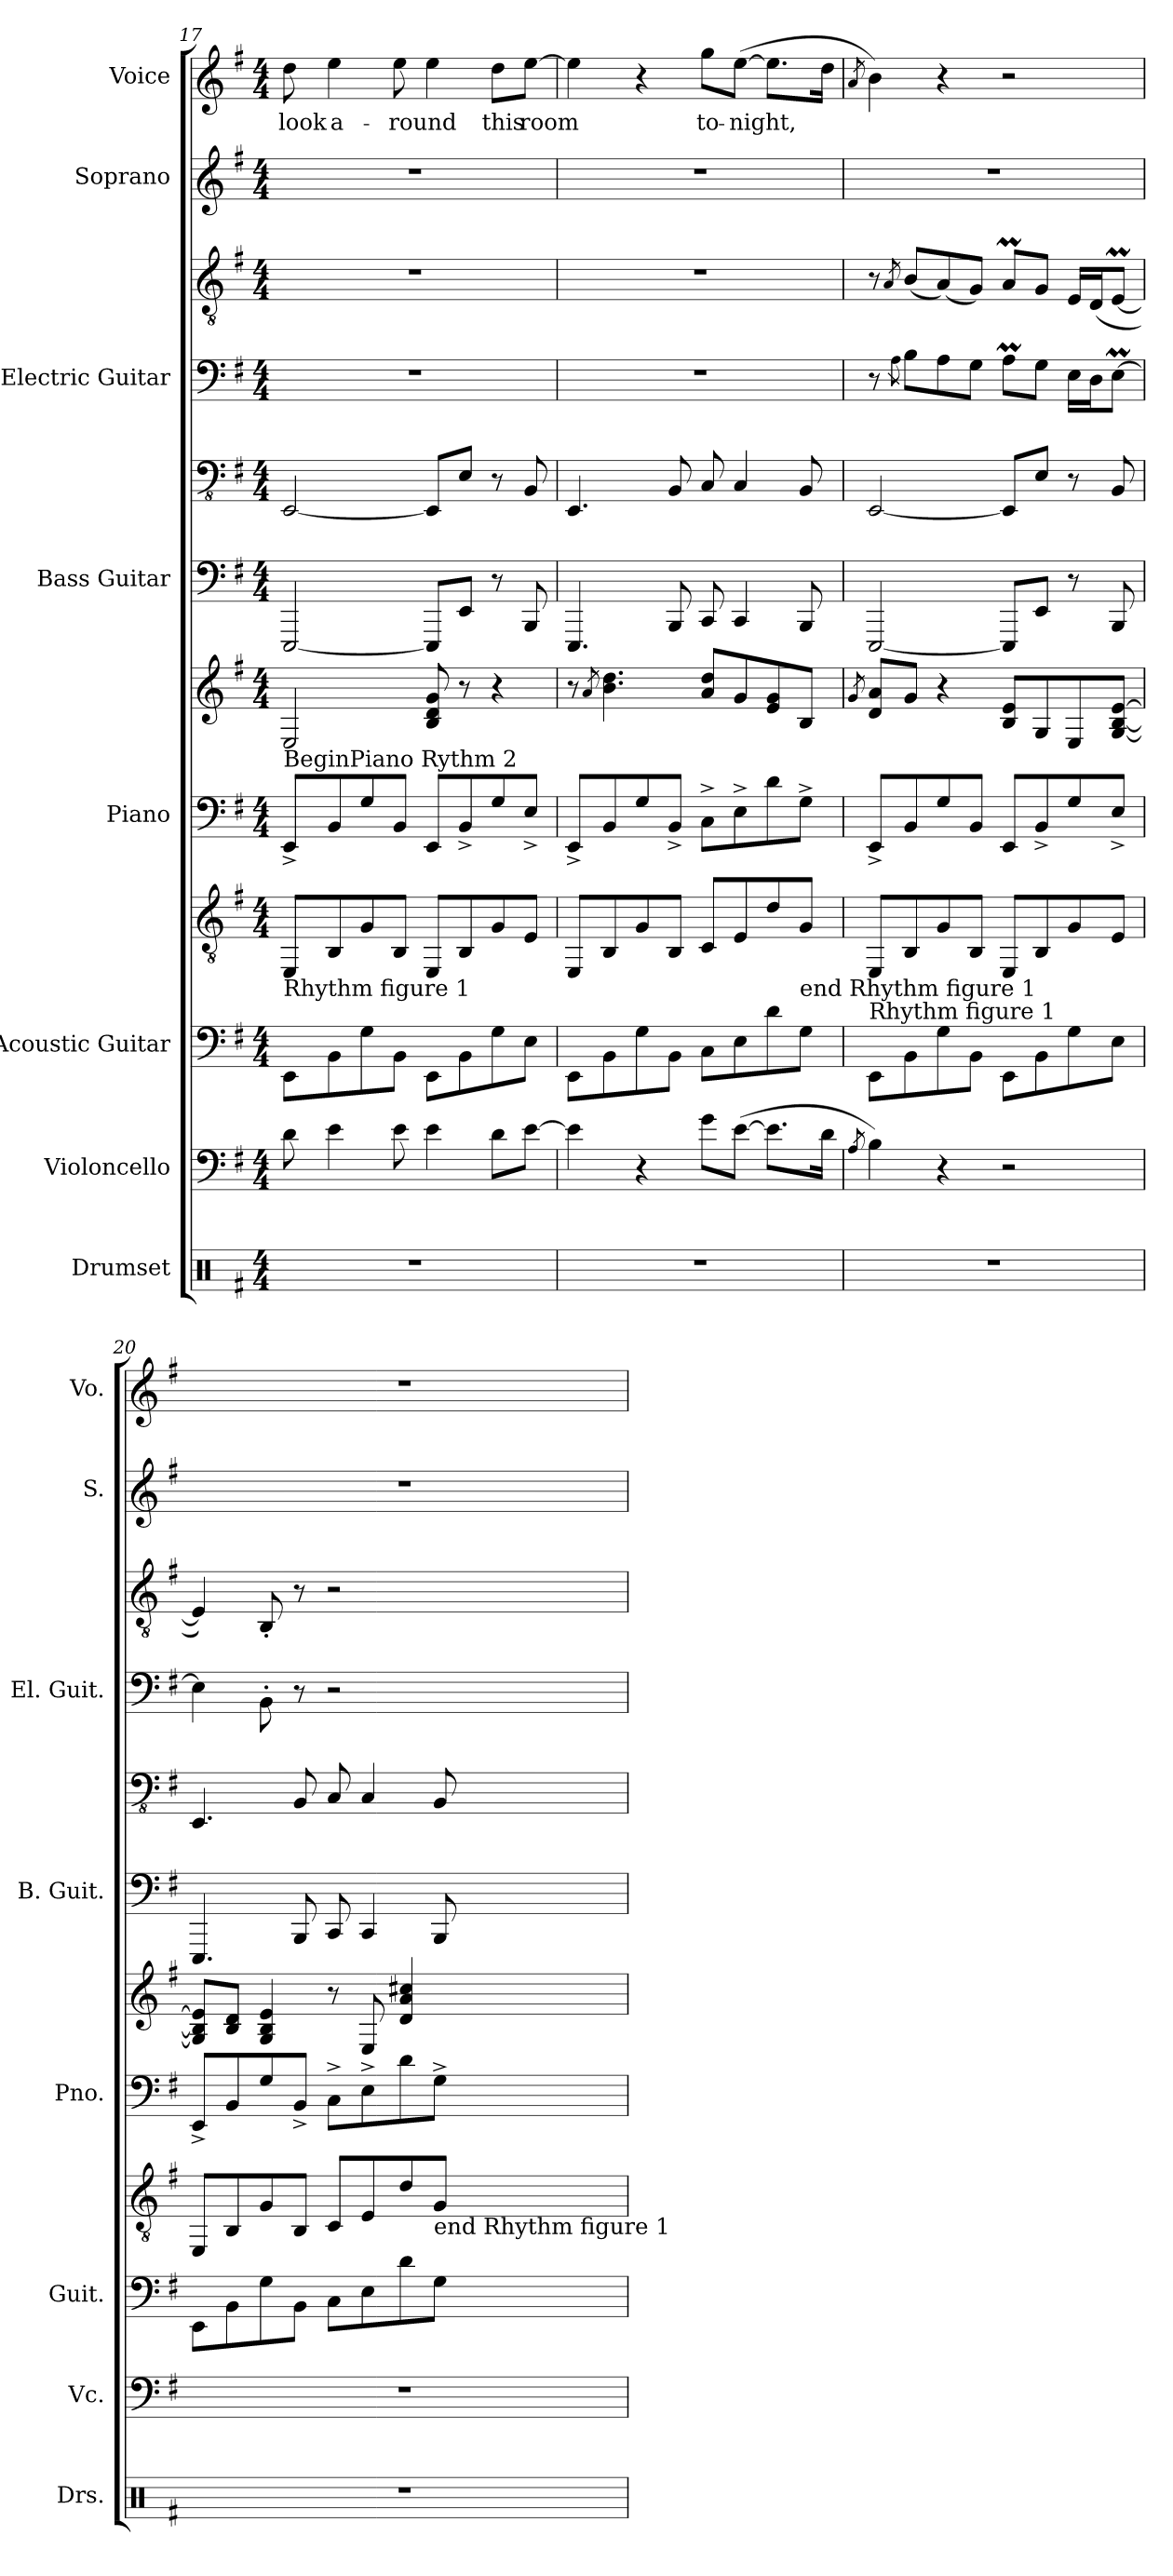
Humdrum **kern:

**kern	**kern	**kern	**kern	**kern	**kern	**kern	**kern	**kern	**kern	**kern	**kern	**text
*part8	*part7	*part6	*part6	*part5	*part5	*part4	*part4	*part3	*part3	*part2	*part1	*part1
*staff12	*staff11	*staff10	*staff9	*staff8	*staff7	*staff6	*staff5	*staff4	*staff3	*staff2	*staff1	*staff1
*I"Drumset	*I"Violoncello	*I"Acoustic Guitar	*	*I"Piano	*	*I"Bass Guitar	*	*I"Electric Guitar	*	*I"Soprano	*I"Voice	*
*I'Drs.	*I'Vc.	*I'Guit.	*	*I'Pno.	*	*I'B. Guit.	*	*I'El. Guit.	*	*I'S.	*I'Vo.	*
*clefX	*clefF4	*	*clefGv2	*clefF4	*clefG2	*	*clefFv4	*	*clefGv2	*clefG2	*clefG2	*
*k[f#]	*k[f#]	*k[f#]	*k[f#]	*k[f#]	*k[f#]	*k[f#]	*k[f#]	*k[f#]	*k[f#]	*k[f#]	*k[f#]	*
*M4/4	*M4/4	*M4/4	*M4/4	*M4/4	*M4/4	*M4/4	*M4/4	*M4/4	*M4/4	*M4/4	*M4/4	*
=17	=17	=17	=17	=17	=17	=17	=17	=17	=17	=17	=17	=17
!	!	!	!	!	!LO:TX:b:t=BeginPiano Rythm 2	!	!	!	!	!	!	!
!	!	!	!LO:TX:b:t=Rhythm figure 1	!	!	!	!	!	!	!	!	!
1r	8d\	8EE\L	8EE/L	8EE^/L	2E/	[2EEE	[2EEE/	1r	1r	1r	8dd\	look
.	4e\	8BB\	8BB/	8BB/	.	.	.	.	.	.	4ee\	a-
.	.	8G\	8G/	8G/	.	.	.	.	.	.	.	.
.	8e\	8BB\J	8BB/J	8BB/J	.	.	.	.	.	.	8ee\	-round
.	4e\	8EE\L	8EE/L	8EE/L	8B/ 8d/ 8g/	8EEEL]	8EEE/L]	.	.	.	4ee\	.
.	.	8BB\	8BB/	8BB^/	8r	8EEJ	8EE/J	.	.	.	.	.
.	8d\L	8G\	8G/	8G/	4r	8r	8r	.	.	.	8dd\L	this
.	[8e\J	8E\J	8E/J	8E^/J	.	8BBB	8BBB/	.	.	.	[8ee\J	room
=18	=18	=18	=18	=18	=18	=18	=18	=18	=18	=18	=18	=18
1r	4e\]	8EE\L	8EE/L	8EE^/L	8r	4.EEE	4.EEE/	1r	1r	1r	4ee\]	.
.	.	.	.	.	8qa/	.	.	.	.	.	.	.
.	.	8BB\	8BB/	8BB/	4.b\ 4.dd\	.	.	.	.	.	.	.
.	4r	8G\	8G/	8G/	.	.	.	.	.	.	4r	.
.	.	8BB\J	8BB/J	8BB^/J	.	8BBB	8BBB/	.	.	.	.	.
.	8g\L	8C\L	8C/L	8C^\L	8a/ 8dd/L	8CC	8CC/	.	.	.	8gg\L	to-
.	([8e\J	8E\	8E/	8E^\	8g/	4CC	4CC/	.	.	.	([8ee\J	-night,
.	8.e\L]	8d\	8d/	8d\	8e/ 8g/	.	.	.	.	.	8.ee\L]	.
!	!	!	!LO:TX:b:t=end Rhythm figure 1	!	!	!	!	!	!	!	!	!
.	.	8G\J	8G/J	8G^\J	8B/J	8BBB	8BBB/	.	.	.	.	.
.	16d\Jk	.	.	.	.	.	.	.	.	.	16dd\Jk	.
!!LO:PB:g=z
=19	=19	=19	=19	=19	=19	=19	=19	=19	=19	=19	=19	=19
.	8qA/	.	.	.	8qg/	.	.	.	.	.	8qa/	.
!	!	!	!LO:TX:b:t=Rhythm figure 1	!	!	!	!	!	!	!	!	!
1r	4B\)	8EE\L	8EE/L	8EE^/L	8d/ 8a/L	[2EEE	[2EEE/	8r	8r	1r	4b\)	.
.	.	.	.	.	.	.	.	8qA\	8qA/	.	.	.
.	.	8BB\	8BB/	8BB/	8g/J	.	.	8B\L	(8B/L	.	.	.
.	4r	8G\	8G/	8G/	4r	.	.	8A\	(8A/)	.	4r	.
.	.	8BB\J	8BB/J	8BB/J	.	.	.	8G\J	8G/J)	.	.	.
.	2r	8EE\L	8EE/L	8EE/L	8B/ 8e/L	8EEEL]	8EEE/L]	8AM\L	8AM/L	.	2r	.
.	.	8BB\	8BB/	8BB^/	8G/	8EEJ	8EE/J	8G\J	8G/J	.	.	.
.	.	8G\	8G/	8G/	8E/	8r	8r	16E\LL	16E/LL	.	.	.
.	.	.	.	.	.	.	.	16D\J	(16D/J	.	.	.
.	.	8E\J	8E/J	8E^/J	[8G/ [8B/ [8e/J	8BBB	8BBB/	[8EM\J	[8EM/J	.	.	.
=20	=20	=20	=20	=20	=20	=20	=20	=20	=20	=20	=20	=20
1r	1r	8EE\L	8EE/L	8EE^/L	8G/] 8B/] 8e/]L	4.EEE	4.EEE/	4E\]	4E/])	1r	1r	.
.	.	8BB\	8BB/	8BB/	8B/ 8d/J	.	.	.	.	.	.	.
.	.	8G\	8G/	8G/	4G/ 4B/ 4e/	.	.	8BB'\	8BB'/	.	.	.
.	.	8BB\J	8BB/J	8BB^/J	.	8BBB	8BBB/	8r	8r	.	.	.
.	.	8C\L	8C/L	8C^\L	8r	8CC	8CC/	2r	2r	.	.	.
.	.	8E\	8E/	8E^\	8E/	4CC	4CC/	.	.	.	.	.
.	.	8d\	8d/	8d\	4d/ 4a/ 4cc#X/	.	.	.	.	.	.	.
!	!	!	!LO:TX:b:t=end Rhythm figure 1	!	!	!	!	!	!	!	!	!
.	.	8G\J	8G/J	8G^\J	.	8BBB	8BBB/	.	.	.	.	.
=	=	=	=	=	=	=	=	=	=	=	=	=
*-	*-	*-	*-	*-	*-	*-	*-	*-	*-	*-	*-	*-
